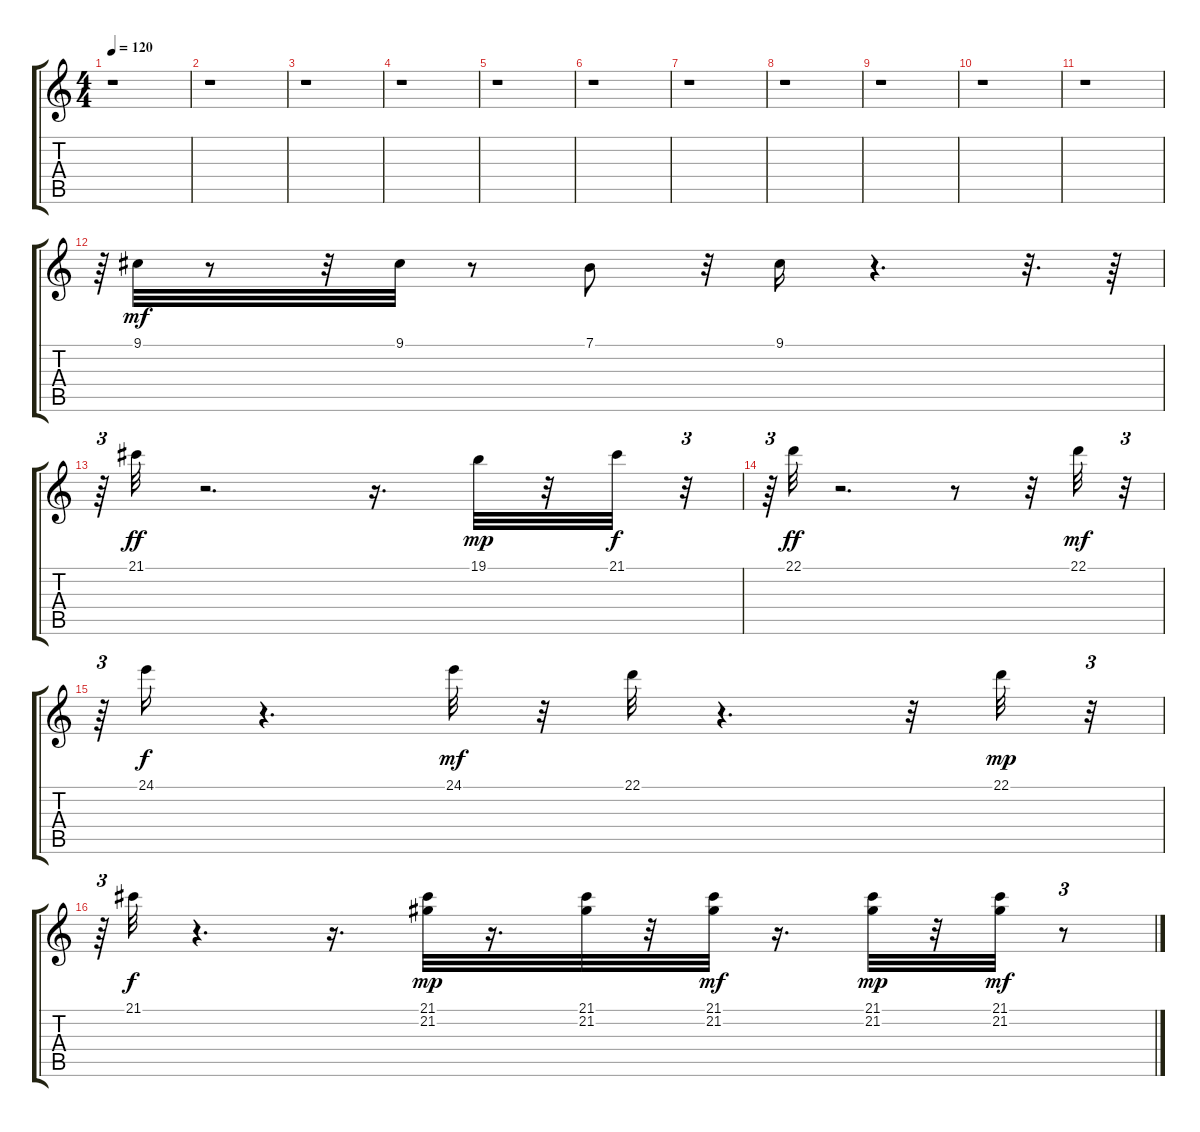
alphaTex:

\track "" {instrument stringensemble1}
\staff {score tabs}
\tuning (E4 B3 G3 D3 A2 E2) {hide}
\ts (4 4)
\tempo 120
\clef g2
\ks c
r.1{dy mf} |
r.1 |
r.1 |
r.1 |
r.1 |
r.1 |
r.1 |
r.1 |
r.1 |
r.1 |
r.1 |
r.64{tu (3 2)} 9.1.32 r.8 r.32 9.1.32 r.8 7.1.8 r.32 9.1.16 r.4{d} r.32{d} r.64 |
r.64{tu (3 2)} 21.1.32{dy ff} r.2{d} r.16{d} 19.1.32{dy mp} r.32 21.1.32{dy f} r.32{tu (3 2)} |
r.64{tu (3 2)} 22.1.32{dy ff} r.2{d} r.8 r.32 22.1.32{dy mf} r.32{tu (3 2)} |
r.64{tu (3 2)} 24.1.16{dy f} r.4{d} 24.1.32{dy mf} r.32 22.1.32 r.4{d} r.32 22.1.32{dy mp} r.32{tu (3 2)} |
r.64{tu (3 2)} 21.1.32{dy f} r.4{d} r.16{d} (21.1 21.2).32{dy mp} r.16{d} (21.1 21.2).32 r.32 (21.1 21.2).32{dy mf} r.16{d} (21.1 21.2).32{dy mp} r.32 (21.1 21.2).32{dy mf} r.8{tu (3 2)}
